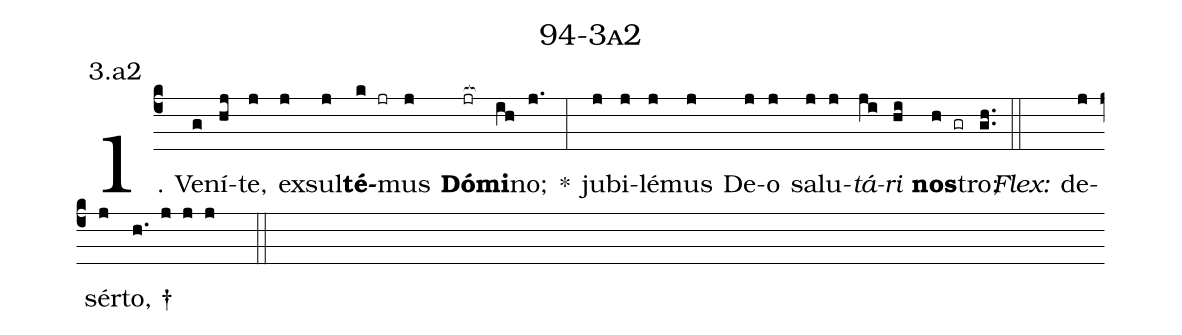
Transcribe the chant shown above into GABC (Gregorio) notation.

name: 94-3a2;
annotation: 3.a2;
%%
(c4)1. Ve(g)ní(hj)te,(j) ex(j)sul(j)<b>té</b>(k jr)mus(j) <b>Dó</b>(jr[ocb:1{])<b>mi</b>(ih[ocb:0}])no;(j.) *(:) ju(j)bi(j)lé(j)mus(j) De(j)o(j) sa(j)lu(j)<i>tá</i>(ji)<i>ri</i>(hi) <b>nos</b>(h gr)tro;(gh..) (::)
<i>Flex:</i>()  de(j)sér(j)to, †(h. j j j  ::)
